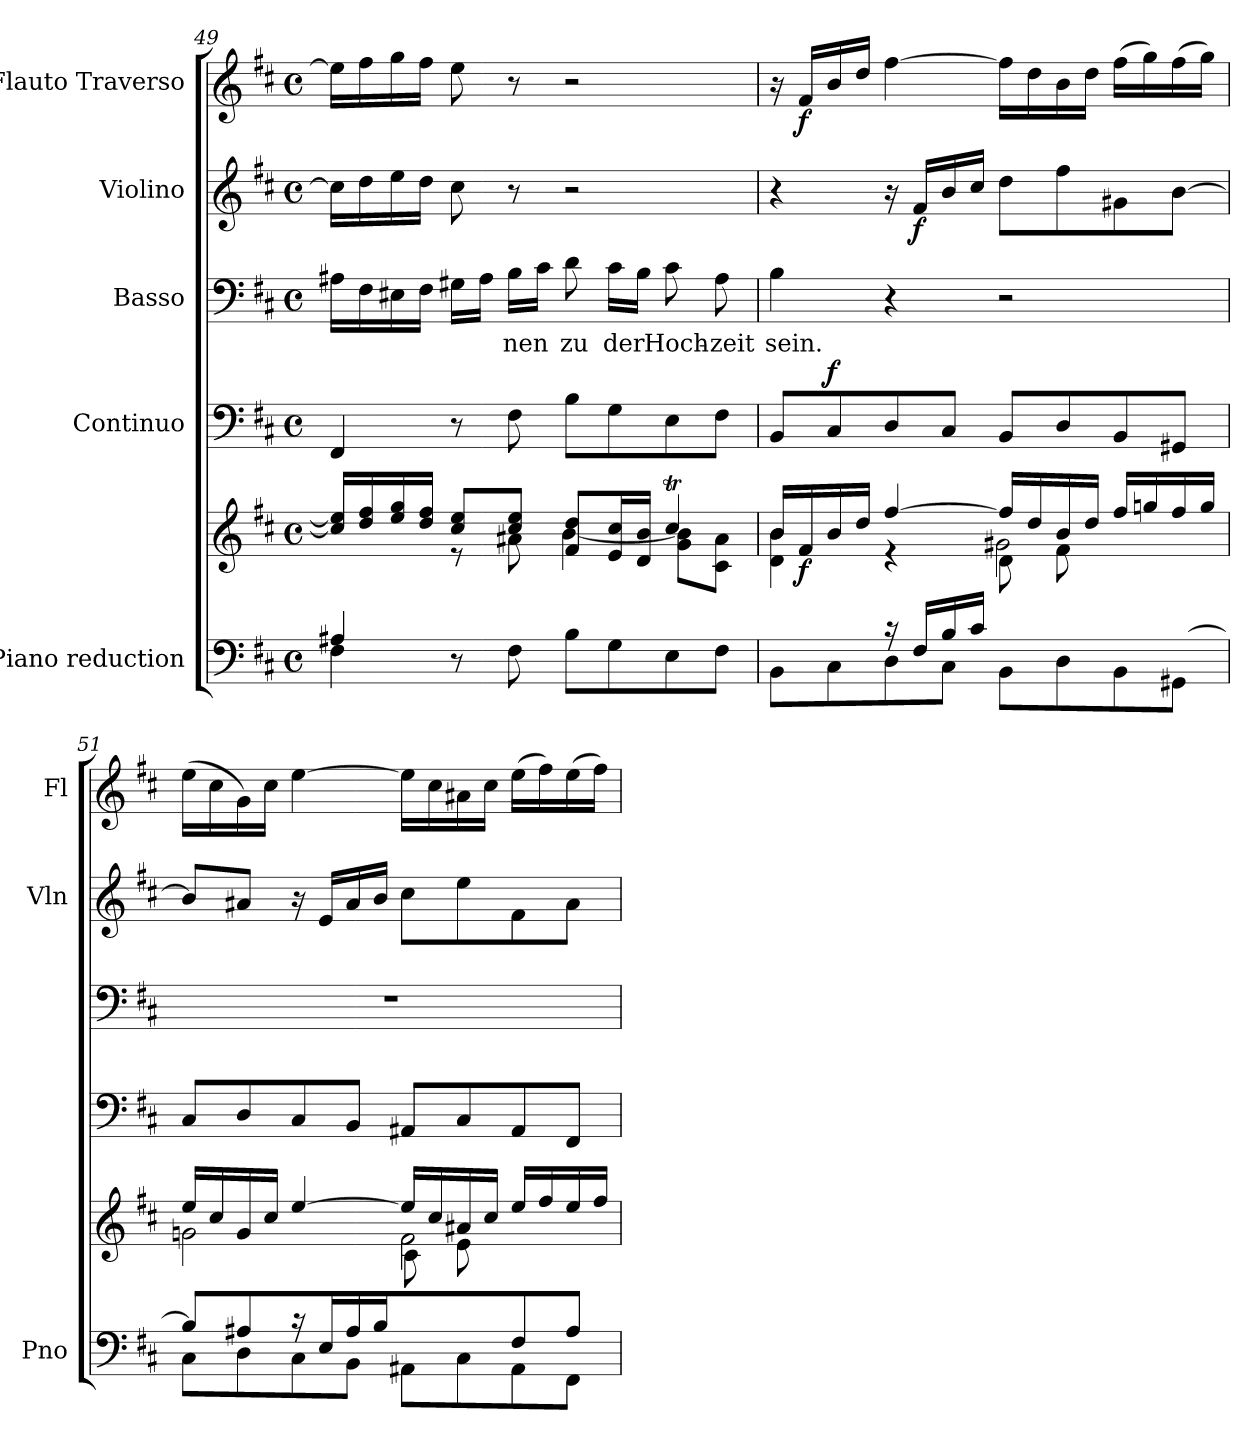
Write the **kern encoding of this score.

**kern	**kern	**dynam	**kern	**dynam	**kern	**text	**kern	**dynam	**kern	**dynam
*part5	*part5	*part5	*part4	*part4	*part3	*part3	*part2	*part2	*part1	*part1
*staff6	*staff5	*staff5/6	*staff4	*staff4	*staff3	*staff3	*staff2	*staff2	*staff1	*staff1
*I"Piano reduction	*	*	*I"Continuo	*	*I"Basso	*	*I"Violino	*	*I"Flauto Traverso	*
*I'Pno	*	*	*	*	*	*	*I'Vln	*	*I'Fl	*
!!LO:LB:g=z
*clefF4	*clefG2	*	*clefF4	*	*clefF4	*	*clefG2	*	*clefG2	*
*k[f#c#]	*k[f#c#]	*	*k[f#c#]	*	*k[f#c#]	*	*k[f#c#]	*	*k[f#c#]	*
*M4/4	*M4/4	*	*M4/4	*	*M4/4	*	*M4/4	*	*M4/4	*
*met(c)	*met(c)	*	*met(c)	*	*met(c)	*	*met(c)	*	*met(c)	*
=49	=49	=49	=49	=49	=49	=49	=49	=49	=49	=49
*^	*^	*	*	*	*	*	*	*	*	*
4A#X/	4F#\	16cc#/] 16ee/]LL	4ryy	.	4FF#/	.	16A#X\LL	.	16cc#\LL]	.	16ee\LL]	.
.	.	16dd/ 16ff#/	.	.	.	.	16F#\	.	16dd\	.	16ff#\	.
.	.	16ee/ 16gg/	.	.	.	.	16E#X\	.	16ee\	.	16gg\	.
.	.	16dd/ 16ff#/JJ	.	.	.	.	16F#\JJ	.	16dd\JJ	.	16ff#\JJ	.
2.ryy	8r	8cc#/ 8ee/L	8r	.	8r	.	16G#X\LL	.	8cc#\	.	8ee\	.
.	.	.	.	.	.	.	16A#\JJ	.	.	.	.	.
!	!	!	!	!	!	!	!	!LO:LY:b	!	!	!	!
.	8F#\	8cc#/ 8ee/J	8a#X\	.	8F#\	.	16B\LL	-nen	8r	.	8r	.
.	.	.	.	.	.	.	16c#\JJ	.	.	.	.	.
!	!	!	!	!	!	!	!	!LO:LY:b	!	!	!	!
.	8B\L	8f#/ 8dd/L	[4b\	.	8B\L	.	8d\	zu	2r	.	2r	.
!	!	!	!	!	!	!	!	!LO:LY:b	!	!	!	!
.	8G\	16e/ 16cc#/L	.	.	8G\	.	16c#\LL	der	.	.	.	.
.	.	16d/ 16b/JJ	.	.	.	.	16B\JJ	.	.	.	.	.
!	!	!	!	!	!	!	!	!LO:LY:b	!	!	!	!
.	8E\	4cc#t/	8g\ 8b\]L	.	8E\	.	8c#\	Hoch-	.	.	.	.
!	!	!	!	!	!	!	!	!LO:LY:b	!	!	!	!
.	8F#\J	.	8c#\ 8a#\J	.	8F#\J	.	8A#\	-zeit	.	.	.	.
=50	=50	=50	=50	=50	=50	=50	=50	=50	=50	=50	=50	=50
*	*^	*	*^	*	*	*	*	*	*	*	*	*
!	!	!	!	!	!	!	!	!	!	!LO:LY:b	!	!	!	!
2.ryy	4ryy	8BB\L	16b/LL	4d\ 4b\	2ryy	.	8BB/L	.	4B\	sein.	4r	.	16r	.
!	!	!	!	!	!	!LO:DY:b	!	!	!	!	!	!	!	!LO:DY:b
.	.	.	16f#/	.	.	f	.	.	.	.	.	.	16f#/LL	f
!	!	!	!	!	!	!	!	!LO:DY:a	!	!	!	!	!	!
.	.	8C#\	16b/	.	.	.	8C#/	f	.	.	.	.	16b/	.
.	.	.	16dd/JJ	.	.	.	.	.	.	.	.	.	16dd/JJ	.
.	16r	8D\	[4ff#/	4r	.	.	8D/	.	4r	.	16r	.	[4ff#\	.
!	!	!	!	!	!	!	!	!	!	!	!	!LO:DY:b	!	!
.	16F#/LL	.	.	.	.	.	.	.	.	.	16f#/LL	f	.	.
.	16B/	8C#\J	.	.	.	.	8C#/J	.	.	.	16b/	.	.	.
.	16c#/JJ	.	.	.	.	.	.	.	.	.	16cc#/JJ	.	.	.
.	2ryy	8BB\L	16ff#/LL]	8d\L	2g#X\	.	8BB/L	.	2r	.	8dd\L	.	16ff#\LL]	.
.	.	.	16dd/	.	.	.	.	.	.	.	.	.	16dd\	.
.	.	8D\	16b/	8f#\	.	.	8D/	.	.	.	8ff#\	.	16b\	.
.	.	.	16dd/JJ	.	.	.	.	.	.	.	.	.	16dd\JJ	.
8G#X/	.	8BB\	16ff#/LL	4ryy	.	.	8BB/	.	.	.	8g#X\	.	(>16ff#\LL	.
.	.	.	16ggn/	.	.	.	.	.	.	.	.	.	16gg\)	.
[8B/J	.	8GG#X\J	16ff#/	.	.	.	8GG#X/J	.	.	.	[8b\J	.	(>16ff#\	.
.	.	.	16gg/JJ	.	.	.	.	.	.	.	.	.	16gg\JJ)	.
*	*v	*v	*	*	*	*	*	*	*	*	*	*	*	*
=51	=51	=51	=51	=51	=51	=51	=51	=51	=51	=51	=51	=51	=51
8B/L]	8C#\L	16ee/LL	2gn\	2ryy	.	8C#/L	.	1r	.	8b/L]	.	(>16ee\LL	.
.	.	16cc#/	.	.	.	.	.	.	.	.	.	16cc#\	.
8A#X/J	8D\	16g/	.	.	.	8D/	.	.	.	8a#X/J	.	16g\)	.
.	.	16cc#/JJ	.	.	.	.	.	.	.	.	.	16cc#\JJ	.
16r	8C#\	[4ee/	.	.	.	8C#/	.	.	.	16r	.	[4ee\	.
16E/LL	.	.	.	.	.	.	.	.	.	16e/LL	.	.	.
16A#/	8BB\J	.	.	.	.	8BB/J	.	.	.	16a#/	.	.	.
16B/JJ	.	.	.	.	.	.	.	.	.	16b/JJ	.	.	.
4ryy	8AA#X\L	16ee/LL]	2f#\	8c#\L	.	8AA#X/L	.	.	.	8cc#\L	.	16ee\LL]	.
.	.	16cc#/	.	.	.	.	.	.	.	.	.	16cc#\	.
.	8C#\	16a#X/	.	8e\	.	8C#/	.	.	.	8ee\	.	16a#X\	.
.	.	16cc#/JJ	.	.	.	.	.	.	.	.	.	16cc#\JJ	.
8F#/	8AA#\	16ee/LL	.	4ryy	.	8AA#/	.	.	.	8f#\	.	(>16ee\LL	.
.	.	16ff#/	.	.	.	.	.	.	.	.	.	16ff#\)	.
8A#/J	8FF#\J	16ee/	.	.	.	8FF#/J	.	.	.	8a#\J	.	(>16ee\	.
.	.	16ff#/JJ	.	.	.	.	.	.	.	.	.	16ff#\JJ)	.
*v	*v	*	*	*	*	*	*	*	*	*	*	*	*
*	*v	*v	*v	*	*	*	*	*	*	*	*	*
=	=	=	=	=	=	=	=	=	=	=
*-	*-	*-	*-	*-	*-	*-	*-	*-	*-	*-
